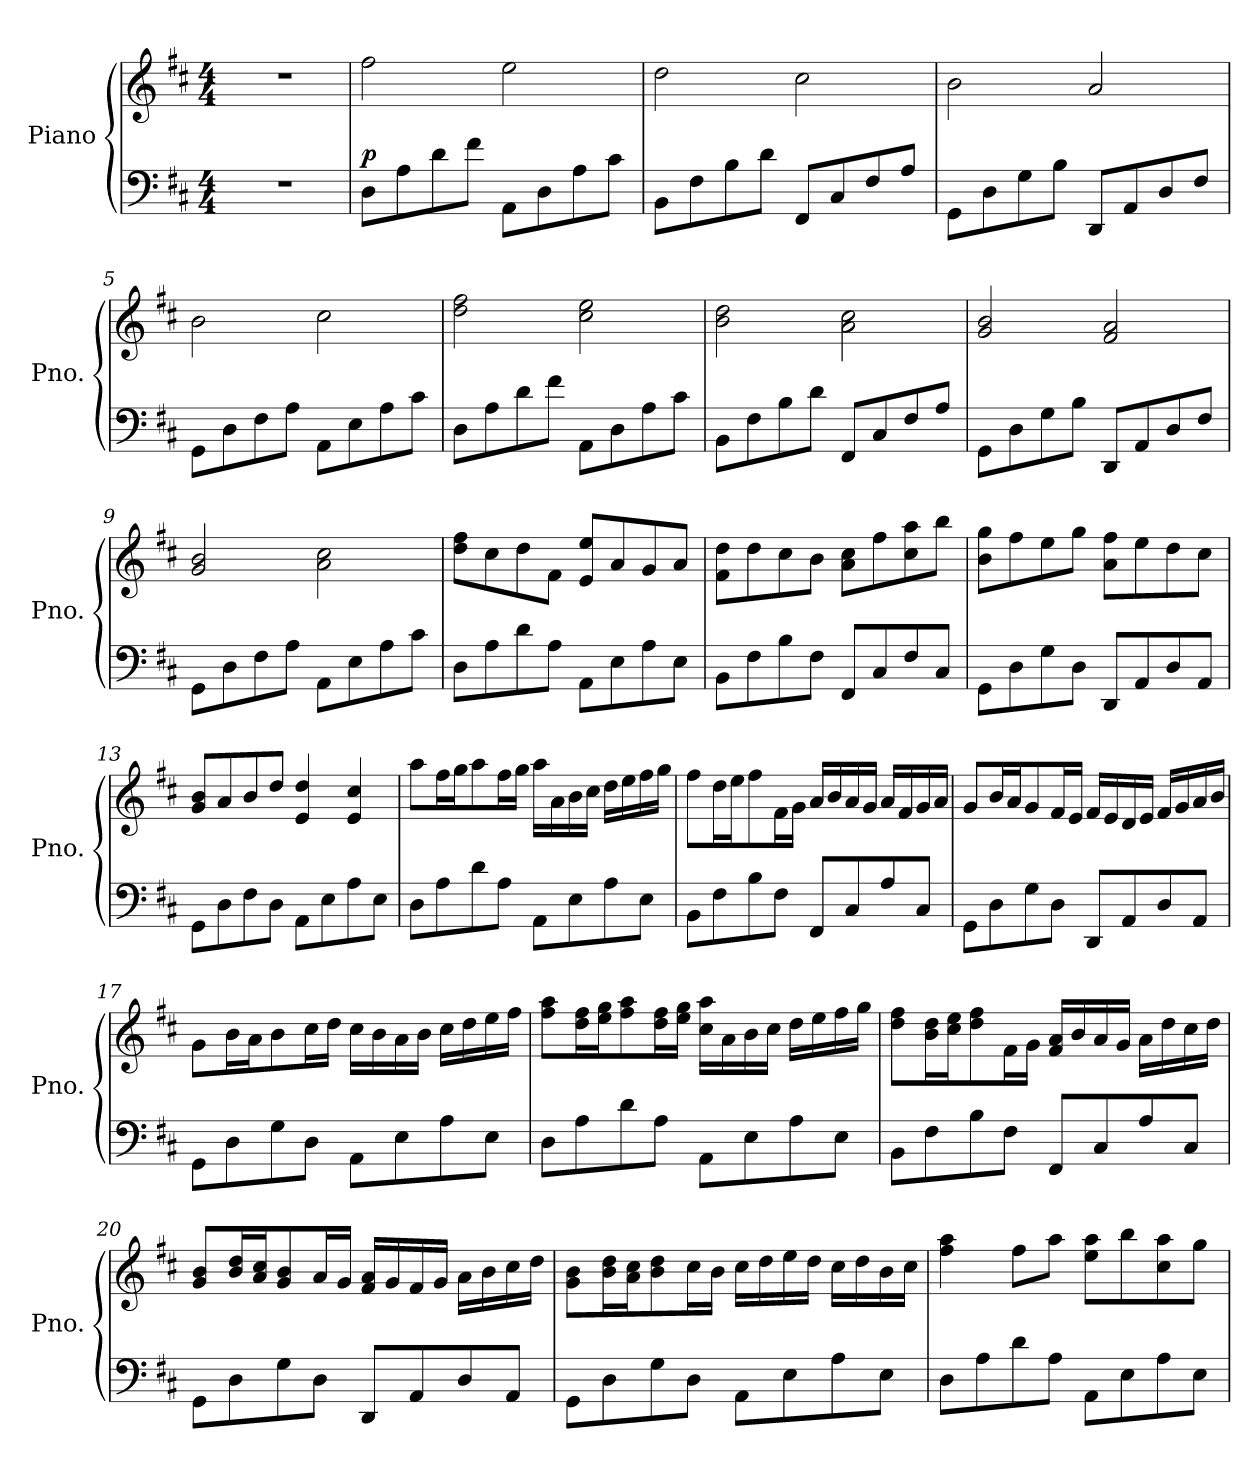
**kern	**kern	**dynam
*part1	*part1	*part1
*staff2	*staff1	*staff1/2
*I"Piano	*	*
*I'Pno.	*	*
*clefF4	*clefG2	*
*k[f#c#]	*k[f#c#]	*
*D:	*D:	*
*M4/4	*M4/4	*
=1	=1	=1
1r	1r	.
=2	=2	=2
!	!	!LO:DY:a=2
8D\L	2ff#\	p
8A\	.	.
8d\	.	.
8f#\J	.	.
8AA\L	2ee\	.
8D\	.	.
8A\	.	.
8c#\J	.	.
=3	=3	=3
8BB\L	2dd\	.
8F#\	.	.
8B\	.	.
8d\J	.	.
8FF#/L	2cc#\	.
8C#/	.	.
8F#/	.	.
8A/J	.	.
=4	=4	=4
8GG\L	2b\	.
8D\	.	.
8G\	.	.
8B\J	.	.
8DD/L	2a/	.
8AA/	.	.
8D/	.	.
8F#/J	.	.
=5	=5	=5
8GG\L	2b\	.
8D\	.	.
8F#\	.	.
8A\J	.	.
8AA\L	2cc#\	.
8E\	.	.
8A\	.	.
8c#\J	.	.
!!LO:LB:g=z
=6	=6	=6
8D\L	2dd\ 2ff#\	.
8A\	.	.
8d\	.	.
8f#\J	.	.
8AA\L	2cc#\ 2ee\	.
8D\	.	.
8A\	.	.
8c#\J	.	.
=7	=7	=7
8BB\L	2b\ 2dd\	.
8F#\	.	.
8B\	.	.
8d\J	.	.
8FF#/L	2a\ 2cc#\	.
8C#/	.	.
8F#/	.	.
8A/J	.	.
=8	=8	=8
8GG\L	2g/ 2b/	.
8D\	.	.
8G\	.	.
8B\J	.	.
8DD/L	2f#/ 2a/	.
8AA/	.	.
8D/	.	.
8F#/J	.	.
=9	=9	=9
8GG\L	2g/ 2b/	.
8D\	.	.
8F#\	.	.
8A\J	.	.
8AA\L	2a\ 2cc#\	.
8E\	.	.
8A\	.	.
8c#\J	.	.
!!LO:LB:g=z
=10	=10	=10
8D\L	8dd\ 8ff#\L	.
8A\	8cc#\	.
8d\	8dd\	.
8A\J	8f#\J	.
8AA\L	8e/ 8ee/L	.
8E\	8a/	.
8A\	8g/	.
8E\J	8a/J	.
=11	=11	=11
8BB\L	8f#\ 8dd\L	.
8F#\	8dd\	.
8B\	8cc#\	.
8F#\J	8b\J	.
8FF#/L	8a\ 8cc#\L	.
8C#/	8ff#\	.
8F#/	8cc#\ 8aa\	.
8C#/J	8bb\J	.
=12	=12	=12
8GG\L	8b\ 8gg\L	.
8D\	8ff#\	.
8G\	8ee\	.
8D\J	8gg\J	.
8DD/L	8a\ 8ff#\L	.
8AA/	8ee\	.
8D/	8dd\	.
8AA/J	8cc#\J	.
=13	=13	=13
8GG\L	8g/ 8b/L	.
8D\	8a/	.
8F#\	8b/	.
8D\J	8dd/J	.
8AA\L	4e/ 4dd/	.
8E\	.	.
8A\	4e/ 4cc#/	.
8E\J	.	.
!!LO:LB:g=z
=14	=14	=14
8D\L	8aa\L	.
8A\	16ff#\L	.
.	16gg\J	.
8d\	8aa\	.
8A\J	16ff#\L	.
.	16gg\JJ	.
8AA\L	16aa\LL	.
.	16a\	.
8E\	16b\	.
.	16cc#\JJ	.
8A\	16dd\LL	.
.	16ee\	.
8E\J	16ff#\	.
.	16gg\JJ	.
=15	=15	=15
8BB\L	8ff#\L	.
8F#\	16dd\L	.
.	16ee\J	.
8B\	8ff#\	.
8F#\J	16f#\L	.
.	16g\JJ	.
8FF#/L	16a/LL	.
.	16b/	.
8C#/	16a/	.
.	16g/JJ	.
8A/	16a/LL	.
.	16f#/	.
8C#/J	16g/	.
.	16a/JJ	.
!!LO:LB:g=z
=16	=16	=16
8GG\L	8g/L	.
8D\	16b/L	.
.	16a/J	.
8G\	8g/	.
8D\J	16f#/L	.
.	16e/JJ	.
8DD/L	16f#/LL	.
.	16e/	.
8AA/	16d/	.
.	16e/JJ	.
8D/	16f#/LL	.
.	16g/	.
8AA/J	16a/	.
.	16b/JJ	.
=17	=17	=17
8GG\L	8g\L	.
8D\	16b\L	.
.	16a\J	.
8G\	8b\	.
8D\J	16cc#\L	.
.	16dd\JJ	.
8AA\L	16cc#\LL	.
.	16b\	.
8E\	16a\	.
.	16b\JJ	.
8A\	16cc#\LL	.
.	16dd\	.
8E\J	16ee\	.
.	16ff#\JJ	.
!!LO:PB:g=z
=18	=18	=18
8D\L	8ff#\ 8aa\L	.
8A\	16dd\ 16ff#\L	.
.	16ee\ 16gg\J	.
8d\	8ff#\ 8aa\	.
8A\J	16dd\ 16ff#\L	.
.	16ee\ 16gg\JJ	.
8AA\L	16cc#\ 16aa\LL	.
.	16a\	.
8E\	16b\	.
.	16cc#\JJ	.
8A\	16dd\LL	.
.	16ee\	.
8E\J	16ff#\	.
.	16gg\JJ	.
=19	=19	=19
8BB\L	8dd\ 8ff#\L	.
8F#\	16b\ 16dd\L	.
.	16cc#\ 16ee\J	.
8B\	8dd\ 8ff#\	.
8F#\J	16f#\L	.
.	16g\JJ	.
8FF#/L	16f#/ 16a/LL	.
.	16b/	.
8C#/	16a/	.
.	16g/JJ	.
8A/	16a\LL	.
.	16dd\	.
8C#/J	16cc#\	.
.	16dd\JJ	.
!!LO:LB:g=z
=20	=20	=20
8GG\L	8g/ 8b/L	.
8D\	16b/ 16dd/L	.
.	16a/ 16cc#/J	.
8G\	8g/ 8b/	.
8D\J	16a/L	.
.	16g/JJ	.
8DD/L	16f#/ 16a/LL	.
.	16g/	.
8AA/	16f#/	.
.	16g/JJ	.
8D/	16a\LL	.
.	16b\	.
8AA/J	16cc#\	.
.	16dd\JJ	.
=21	=21	=21
8GG\L	8g\ 8b\L	.
8D\	16b\ 16dd\L	.
.	16a\ 16cc#\J	.
8G\	8b\ 8dd\	.
8D\J	16cc#\L	.
.	16b\JJ	.
8AA\L	16cc#\LL	.
.	16dd\	.
8E\	16ee\	.
.	16dd\JJ	.
8A\	16cc#\LL	.
.	16dd\	.
8E\J	16b\	.
.	16cc#\JJ	.
=22	=22	=22
8D\L	4ff#\ 4aa\	.
8A\	.	.
8d\	8ff#\L	.
8A\J	8aa\J	.
8AA\L	8ee\ 8aa\L	.
8E\	8bb\	.
8A\	8cc#\ 8aa\	.
8E\J	8gg\J	.
=	=	=
*-	*-	*-
